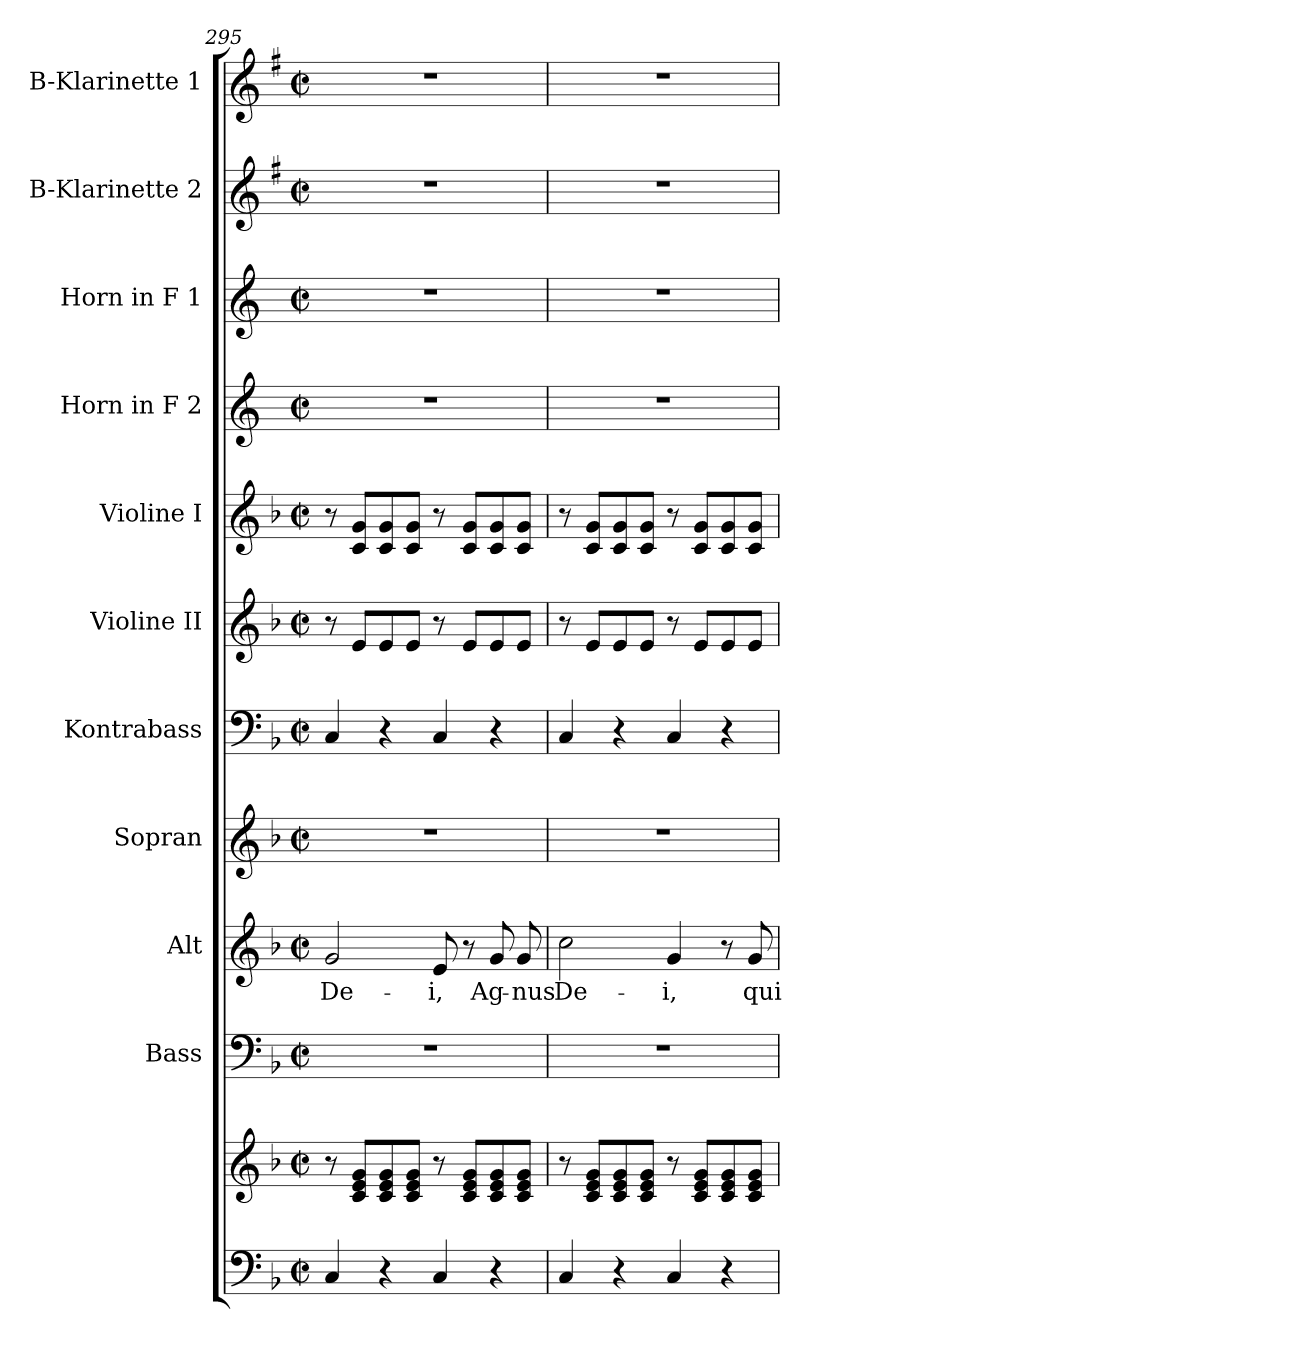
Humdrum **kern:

**kern	**kern	**kern	**kern	**text	**kern	**kern	**kern	**kern	**kern	**kern	**kern	**kern
*part11	*part11	*part10	*part9	*part9	*part8	*part7	*part6	*part5	*part4	*part3	*part2	*part1
*staff12	*staff11	*staff10	*staff9	*staff9	*staff8	*staff7	*staff6	*staff5	*staff4	*staff3	*staff2	*staff1
*	*	*I"Bass	*I"Alt	*	*I"Sopran	*I"Kontrabass	*I"Violine II	*I"Violine I	*I"Horn in F 2	*I"Horn in F 1	*I"B-Klarinette 2	*I"B-Klarinette 1
*	*	*I'B.	*I'A.	*	*I'S.	*I'Kb.	*I'Vl. II	*I'Vl. I	*	*	*I'B Kl. 2	*I'B Kl. 1
*clefF4	*clefG2	*clefF4	*clefG2	*	*clefG2	*clefF4	*clefG2	*clefG2	*clefG2	*clefG2	*clefG2	*clefG2
*	*	*	*	*	*	*ITrd7c12	*	*	*ITrd4c7	*ITrd4c7	*ITrd1c2	*ITrd1c2
*k[b-]	*k[b-]	*k[b-]	*k[b-]	*	*k[b-]	*k[b-]	*k[b-]	*k[b-]	*k[b-]	*k[b-]	*k[b-]	*k[b-]
*F:	*F:	*F:	*F:	*	*F:	*F:	*F:	*F:	*F:	*F:	*F:	*F:
*M2/2	*M2/2	*M2/2	*M2/2	*	*M2/2	*M2/2	*M2/2	*M2/2	*M2/2	*M2/2	*M2/2	*M2/2
*met(c|)	*met(c|)	*met(c|)	*met(c|)	*	*met(c|)	*met(c|)	*met(c|)	*met(c|)	*met(c|)	*met(c|)	*met(c|)	*met(c|)
=295	=295	=295	=295	=295	=295	=295	=295	=295	=295	=295	=295	=295
!	!	!	!	!LO:LY:b	!	!	!	!	!	!	!	!
4C/	8r	1r	2g/	De-	1r	4CC/	8r	8r	1r	1r	1r	1r
.	8c/ 8e/ 8g/L	.	.	.	.	.	8e/L	8c/ 8g/L	.	.	.	.
4r	8c/ 8e/ 8g/	.	.	.	.	4r	8e/	8c/ 8g/	.	.	.	.
.	8c/ 8e/ 8g/J	.	.	.	.	.	8e/J	8c/ 8g/J	.	.	.	.
!	!	!	!	!LO:LY:b	!	!	!	!	!	!	!	!
4C/	8r	.	8e/	-i,	.	4CC/	8r	8r	.	.	.	.
.	8c/ 8e/ 8g/L	.	8r	.	.	.	8e/L	8c/ 8g/L	.	.	.	.
!	!	!	!	!LO:LY:b	!	!	!	!	!	!	!	!
4r	8c/ 8e/ 8g/	.	8g/	Ag-	.	4r	8e/	8c/ 8g/	.	.	.	.
!	!	!	!	!LO:LY:b	!	!	!	!	!	!	!	!
.	8c/ 8e/ 8g/J	.	8g/	-nus	.	.	8e/J	8c/ 8g/J	.	.	.	.
=296	=296	=296	=296	=296	=296	=296	=296	=296	=296	=296	=296	=296
!	!	!	!	!LO:LY:b	!	!	!	!	!	!	!	!
4C/	8r	1r	2cc\	De-	1r	4CC/	8r	8r	1r	1r	1r	1r
.	8c/ 8e/ 8g/L	.	.	.	.	.	8e/L	8c/ 8g/L	.	.	.	.
4r	8c/ 8e/ 8g/	.	.	.	.	4r	8e/	8c/ 8g/	.	.	.	.
.	8c/ 8e/ 8g/J	.	.	.	.	.	8e/J	8c/ 8g/J	.	.	.	.
!	!	!	!	!LO:LY:b	!	!	!	!	!	!	!	!
4C/	8r	.	4g/	-i,	.	4CC/	8r	8r	.	.	.	.
.	8c/ 8e/ 8g/L	.	.	.	.	.	8e/L	8c/ 8g/L	.	.	.	.
4r	8c/ 8e/ 8g/	.	8r	.	.	4r	8e/	8c/ 8g/	.	.	.	.
!	!	!	!	!LO:LY:b	!	!	!	!	!	!	!	!
.	8c/ 8e/ 8g/J	.	8g/	qui	.	.	8e/J	8c/ 8g/J	.	.	.	.
=	=	=	=	=	=	=	=	=	=	=	=	=
*-	*-	*-	*-	*-	*-	*-	*-	*-	*-	*-	*-	*-
